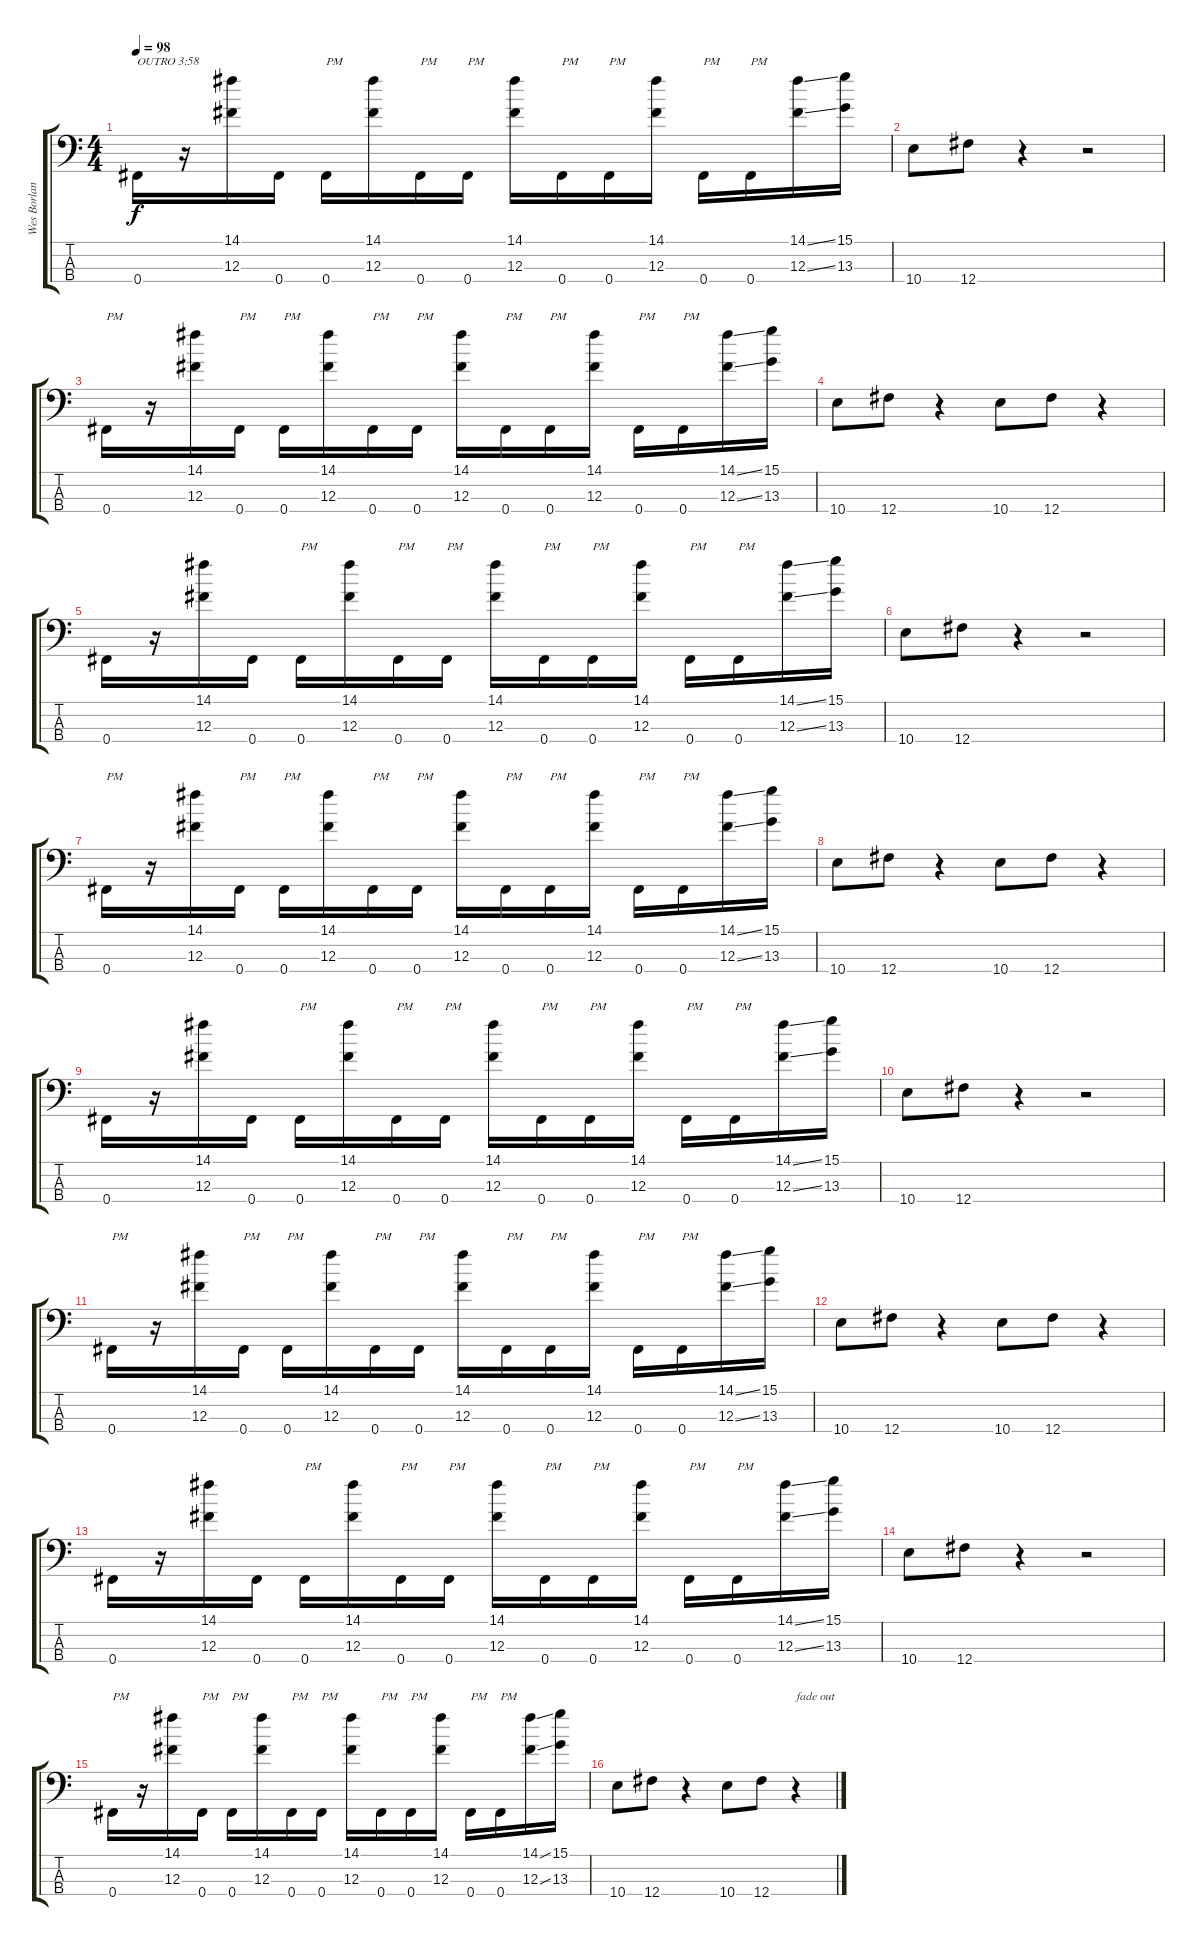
\track ("Wes Borland (Guitar)" "Wes Borlan") {instrument distortionguitar}
\staff {score tabs}
\tuning (E3 B2 Gb2 Gb1) {hide}
\ts (4 4)
\tempo 98
\clef f4
\ks c
0.4.16{txt "OUTRO 3:58" dy f volume 8 instrument electricguitarclean} r.16 (14.1 12.3).16 0.4.16 0.4.16{txt "PM"} (14.1 12.3).16 0.4.16{txt "PM"} 0.4.16{txt "PM"} (14.1 12.3).16 0.4.16{txt "PM"} 0.4.16{txt "PM"} (14.1 12.3).16 0.4.16{txt "PM"} 0.4.16{txt "PM"} (14.1{ss} 12.3{ss}).16 (15.1 13.3).16 |
10.4.8 12.4.8 r.4 r.2 |
0.4.16{txt "PM"} r.16 (14.1 12.3).16 0.4.16{txt "PM"} 0.4.16{txt "PM"} (14.1 12.3).16 0.4.16{txt "PM"} 0.4.16{txt "PM"} (14.1 12.3).16 0.4.16{txt "PM"} 0.4.16{txt "PM"} (14.1 12.3).16 0.4.16{txt "PM"} 0.4.16{txt "PM"} (14.1{ss} 12.3{ss}).16 (15.1 13.3).16 |
10.4.8 12.4.8 r.4 10.4.8 12.4.8 r.4 |
0.4.16 r.16 (14.1 12.3).16 0.4.16 0.4.16{txt "PM"} (14.1 12.3).16 0.4.16{txt "PM"} 0.4.16{txt "PM"} (14.1 12.3).16 0.4.16{txt "PM"} 0.4.16{txt "PM"} (14.1 12.3).16 0.4.16{txt "PM"} 0.4.16{txt "PM"} (14.1{ss} 12.3{ss}).16 (15.1 13.3).16 |
10.4.8 12.4.8 r.4 r.2 |
0.4.16{txt "PM"} r.16 (14.1 12.3).16 0.4.16{txt "PM"} 0.4.16{txt "PM"} (14.1 12.3).16 0.4.16{txt "PM"} 0.4.16{txt "PM"} (14.1 12.3).16 0.4.16{txt "PM"} 0.4.16{txt "PM"} (14.1 12.3).16 0.4.16{txt "PM"} 0.4.16{txt "PM"} (14.1{ss} 12.3{ss}).16 (15.1 13.3).16 |
10.4.8 12.4.8 r.4 10.4.8 12.4.8 r.4 |
0.4.16 r.16 (14.1 12.3).16 0.4.16 0.4.16{txt "PM"} (14.1 12.3).16 0.4.16{txt "PM"} 0.4.16{txt "PM"} (14.1 12.3).16 0.4.16{txt "PM"} 0.4.16{txt "PM"} (14.1 12.3).16 0.4.16{txt "PM"} 0.4.16{txt "PM"} (14.1{ss} 12.3{ss}).16 (15.1 13.3).16 |
10.4.8 12.4.8 r.4 r.2 |
0.4.16{txt "PM"} r.16 (14.1 12.3).16 0.4.16{txt "PM"} 0.4.16{txt "PM"} (14.1 12.3).16 0.4.16{txt "PM"} 0.4.16{txt "PM"} (14.1 12.3).16 0.4.16{txt "PM"} 0.4.16{txt "PM"} (14.1 12.3).16 0.4.16{txt "PM"} 0.4.16{txt "PM"} (14.1{ss} 12.3{ss}).16 (15.1 13.3).16 |
10.4.8 12.4.8 r.4 10.4.8 12.4.8 r.4 |
0.4.16 r.16 (14.1 12.3).16 0.4.16 0.4.16{txt "PM"} (14.1 12.3).16 0.4.16{txt "PM"} 0.4.16{txt "PM"} (14.1 12.3).16 0.4.16{txt "PM"} 0.4.16{txt "PM"} (14.1 12.3).16 0.4.16{txt "PM"} 0.4.16{txt "PM"} (14.1{ss} 12.3{ss}).16 (15.1 13.3).16 |
10.4.8 12.4.8 r.4 r.2 |
0.4.16{txt "PM"} r.16 (14.1 12.3).16 0.4.16{txt "PM"} 0.4.16{txt "PM"} (14.1 12.3).16 0.4.16{txt "PM"} 0.4.16{txt "PM"} (14.1 12.3).16 0.4.16{txt "PM"} 0.4.16{txt "PM"} (14.1 12.3).16 0.4.16{txt "PM"} 0.4.16{txt "PM"} (14.1{ss} 12.3{ss}).16 (15.1 13.3).16 |
10.4.8 12.4.8 r.4 10.4.8 12.4.8 r.4{txt "fade out"}
